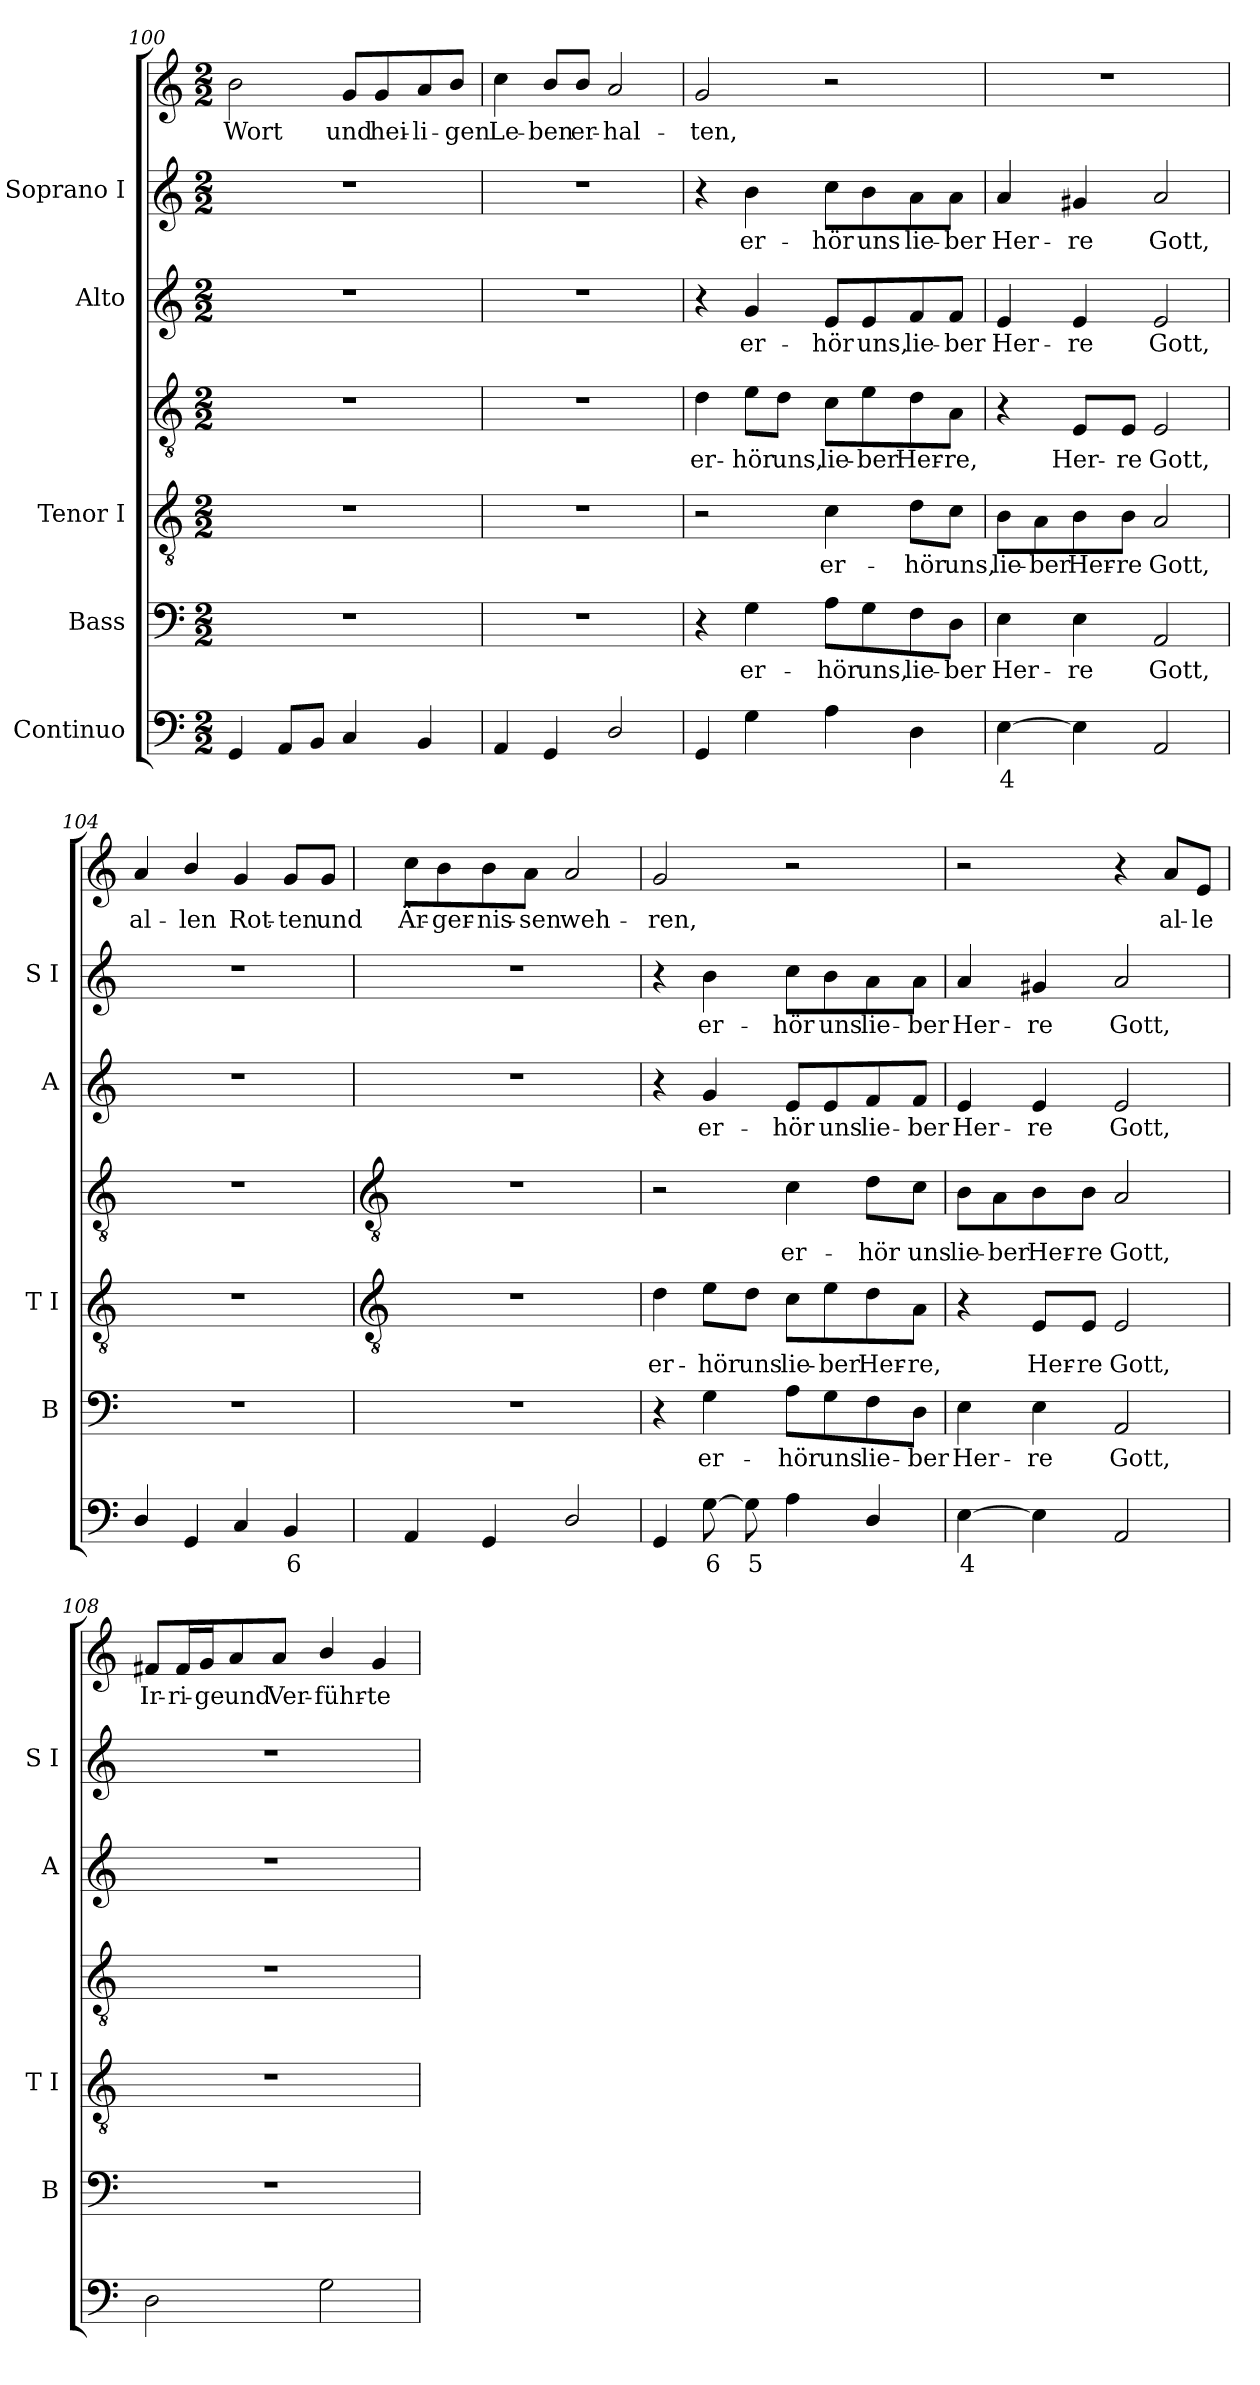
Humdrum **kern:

**kern	**text	**kern	**text	**kern	**text	**kern	**text	**kern	**text	**kern	**text	**kern	**text
*part5	*part5	*part4	*part4	*part3	*part3	*part3	*part3	*part2	*part2	*part1	*part1	*part1	*part1
*staff7	*staff7	*staff6	*staff6	*staff5	*staff5	*staff4	*staff4	*staff3	*staff3	*staff2	*staff2	*staff1	*staff1
*I"Continuo	*	*I"Bass	*	*I"Tenor I	*	*	*	*I"Alto	*	*I"Soprano I	*	*	*
*	*	*I'B	*	*I'T I	*	*	*	*I'A	*	*I'S I	*	*	*
!!LO:LB:g=z
*clefF4	*	*clefF4	*	*clefGv2	*	*clefGv2	*	*clefG2	*	*clefG2	*	*clefG2	*
*k[]	*	*k[]	*	*k[]	*	*k[]	*	*k[]	*	*k[]	*	*k[]	*
*C:	*	*C:	*	*C:	*	*C:	*	*C:	*	*C:	*	*C:	*
*M2/2	*	*M2/2	*	*M2/2	*	*M2/2	*	*M2/2	*	*M2/2	*	*M2/2	*
=100	=100	=100	=100	=100	=100	=100	=100	=100	=100	=100	=100	=100	=100
!	!	!	!	!	!	!	!	!	!	!	!	!	!LO:LY:b
4GG	.	1r	.	1r	.	1r	.	1r	.	1r	.	2b	Wort
8AAL	.	.	.	.	.	.	.	.	.	.	.	.	.
8BBJ	.	.	.	.	.	.	.	.	.	.	.	.	.
!	!	!	!	!	!	!	!	!	!	!	!	!	!LO:LY:b
4C	.	.	.	.	.	.	.	.	.	.	.	8g/L	und
!	!	!	!	!	!	!	!	!	!	!	!	!	!LO:LY:b
.	.	.	.	.	.	.	.	.	.	.	.	8g/	hei-
!	!	!	!	!	!	!	!	!	!	!	!	!	!LO:LY:b
4BB	.	.	.	.	.	.	.	.	.	.	.	8a/	-li-
!	!	!	!	!	!	!	!	!	!	!	!	!	!LO:LY:b
.	.	.	.	.	.	.	.	.	.	.	.	8b/J	-gen
=101	=101	=101	=101	=101	=101	=101	=101	=101	=101	=101	=101	=101	=101
!	!	!	!	!	!	!	!	!	!	!	!	!	!LO:LY:b
4AA	.	1r	.	1r	.	1r	.	1r	.	1r	.	4cc	Le-
!	!	!	!	!	!	!	!	!	!	!	!	!	!LO:LY:b
4GG	.	.	.	.	.	.	.	.	.	.	.	8b/L	-ben
!	!	!	!	!	!	!	!	!	!	!	!	!	!LO:LY:b
.	.	.	.	.	.	.	.	.	.	.	.	8b/J	er-
!	!	!	!	!	!	!	!	!	!	!	!	!	!LO:LY:b
2D/	.	.	.	.	.	.	.	.	.	.	.	2a	-hal-
=102	=102	=102	=102	=102	=102	=102	=102	=102	=102	=102	=102	=102	=102
!	!	!	!	!	!	!	!LO:LY:b	!	!	!	!	!	!LO:LY:b
4GG	.	4r	.	2r	.	4d	er-	4r	.	4r	.	2g	-ten,
!	!	!	!LO:LY:b	!	!	!	!LO:LY:b	!	!LO:LY:b	!	!LO:LY:b	!	!
4G	.	4G	er-	.	.	8e\L	-hör	4g	er-	4b	er-	.	.
!	!	!	!	!	!	!	!LO:LY:b	!	!	!	!	!	!
.	.	.	.	.	.	8d\J	uns,	.	.	.	.	.	.
!	!	!	!LO:LY:b	!	!LO:LY:b	!	!LO:LY:b	!	!LO:LY:b	!	!LO:LY:b	!	!
4A	.	8A\L	-hör	4c	er-	8c\L	lie-	8e/L	-hör	8cc\L	-hör	2r	.
!	!	!	!LO:LY:b	!	!	!	!LO:LY:b	!	!LO:LY:b	!	!LO:LY:b	!	!
.	.	8G\	uns,	.	.	8e\	-ber	8e/	uns,	8b\	uns	.	.
!	!	!	!LO:LY:b	!	!LO:LY:b	!	!LO:LY:b	!	!LO:LY:b	!	!LO:LY:b	!	!
4D	.	8F\	lie-	8d\L	-hör	8d\	Her-	8f/	lie-	8a\	lie-	.	.
!	!	!	!LO:LY:b	!	!LO:LY:b	!	!LO:LY:b	!	!LO:LY:b	!	!LO:LY:b	!	!
.	.	8D\J	-ber	8c\J	uns,	8A\J	-re,	8f/J	-ber	8a\J	-ber	.	.
=103	=103	=103	=103	=103	=103	=103	=103	=103	=103	=103	=103	=103	=103
!	!LO:LY:b	!	!LO:LY:b	!	!LO:LY:b	!	!	!	!LO:LY:b	!	!LO:LY:b	!	!
[4E	4	4E	Her-	8B\L	lie-	4r	.	4e	Her-	4a	Her-	1r	.
!	!	!	!	!	!LO:LY:b	!	!	!	!	!	!	!	!
.	.	.	.	8A\	-ber	.	.	.	.	.	.	.	.
!	!	!	!LO:LY:b	!	!LO:LY:b	!	!LO:LY:b	!	!LO:LY:b	!	!LO:LY:b	!	!
4E]	.	4E	-re	8B\	Her-	8E/L	Her-	4e	-re	4g#X	-re	.	.
!	!	!	!	!	!LO:LY:b	!	!LO:LY:b	!	!	!	!	!	!
.	.	.	.	8B\J	-re	8E/J	-re	.	.	.	.	.	.
!	!	!	!LO:LY:b	!	!LO:LY:b	!	!LO:LY:b	!	!LO:LY:b	!	!LO:LY:b	!	!
2AA	.	2AA	Gott,	2A	Gott,	2E	Gott,	2e	Gott,	2a	Gott,	.	.
=104	=104	=104	=104	=104	=104	=104	=104	=104	=104	=104	=104	=104	=104
!	!	!	!	!	!	!	!	!	!	!	!	!	!LO:LY:b
4D/	.	1r	.	1r	.	1r	.	1r	.	1r	.	4a	al-
!	!	!	!	!	!	!	!	!	!	!	!	!	!LO:LY:b
4GG	.	.	.	.	.	.	.	.	.	.	.	4b/	-len
!	!	!	!	!	!	!	!	!	!	!	!	!	!LO:LY:b
4C	.	.	.	.	.	.	.	.	.	.	.	4g	Rot-
!	!LO:LY:b	!	!	!	!	!	!	!	!	!	!	!	!LO:LY:b
4BB	6	.	.	.	.	.	.	.	.	.	.	8g/L	-ten
!	!	!	!	!	!	!	!	!	!	!	!	!	!LO:LY:b
.	.	.	.	.	.	.	.	.	.	.	.	8g/J	und
!!LO:LB:g=z
=105	=105	=105	=105	=105	=105	=105	=105	=105	=105	=105	=105	=105	=105
*	*	*	*	*clefGv2	*	*clefGv2	*	*	*	*	*	*	*
!	!	!	!	!	!	!	!	!	!	!	!	!	!LO:LY:b
4AA	.	1r	.	1r	.	1r	.	1r	.	1r	.	8cc\L	Är-
!	!	!	!	!	!	!	!	!	!	!	!	!	!LO:LY:b
.	.	.	.	.	.	.	.	.	.	.	.	8b\	-ger-
!	!	!	!	!	!	!	!	!	!	!	!	!	!LO:LY:b
4GG	.	.	.	.	.	.	.	.	.	.	.	8b\	-nis-
!	!	!	!	!	!	!	!	!	!	!	!	!	!LO:LY:b
.	.	.	.	.	.	.	.	.	.	.	.	8a\J	-sen
!	!	!	!	!	!	!	!	!	!	!	!	!	!LO:LY:b
2D/	.	.	.	.	.	.	.	.	.	.	.	2a	weh-
=106	=106	=106	=106	=106	=106	=106	=106	=106	=106	=106	=106	=106	=106
!	!	!	!	!	!LO:LY:b	!	!	!	!	!	!	!	!LO:LY:b
4GG	.	4r	.	4d	er-	2r	.	4r	.	4r	.	2g	-ren,
!	!LO:LY:b	!	!LO:LY:b	!	!LO:LY:b	!	!	!	!LO:LY:b	!	!LO:LY:b	!	!
[8GL	6	4G	er-	8e\L	-hör	.	.	4g	er-	4b	er-	.	.
!	!LO:LY:b	!	!	!	!LO:LY:b	!	!	!	!	!	!	!	!
8G]	5	.	.	8d\J	uns	.	.	.	.	.	.	.	.
!	!	!	!LO:LY:b	!	!LO:LY:b	!	!LO:LY:b	!	!LO:LY:b	!	!LO:LY:b	!	!
4A	.	8A\L	-hör	8c\L	lie-	4c	er-	8e/L	-hör	8cc\L	-hör	2r	.
!	!	!	!LO:LY:b	!	!LO:LY:b	!	!	!	!LO:LY:b	!	!LO:LY:b	!	!
.	.	8G\	uns	8e\	-ber	.	.	8e/	uns	8b\	uns	.	.
!	!	!	!LO:LY:b	!	!LO:LY:b	!	!LO:LY:b	!	!LO:LY:b	!	!LO:LY:b	!	!
4D/	.	8F\	lie-	8d\	Her-	8d\L	-hör	8f/	lie-	8a\	lie-	.	.
!	!	!	!LO:LY:b	!	!LO:LY:b	!	!LO:LY:b	!	!LO:LY:b	!	!LO:LY:b	!	!
.	.	8D\J	-ber	8A\J	-re,	8c\J	uns	8f/J	-ber	8a\J	-ber	.	.
=107	=107	=107	=107	=107	=107	=107	=107	=107	=107	=107	=107	=107	=107
!	!LO:LY:b	!	!LO:LY:b	!	!	!	!LO:LY:b	!	!LO:LY:b	!	!LO:LY:b	!	!
[4E	4	4E	Her-	4r	.	8B\L	lie-	4e	Her-	4a	Her-	2r	.
!	!	!	!	!	!	!	!LO:LY:b	!	!	!	!	!	!
.	.	.	.	.	.	8A\	-ber	.	.	.	.	.	.
!	!	!	!LO:LY:b	!	!LO:LY:b	!	!LO:LY:b	!	!LO:LY:b	!	!LO:LY:b	!	!
4E]	.	4E	-re	8E/L	Her-	8B\	Her-	4e	-re	4g#X	-re	.	.
!	!	!	!	!	!LO:LY:b	!	!LO:LY:b	!	!	!	!	!	!
.	.	.	.	8E/J	-re	8B\J	-re	.	.	.	.	.	.
!	!	!	!LO:LY:b	!	!LO:LY:b	!	!LO:LY:b	!	!LO:LY:b	!	!LO:LY:b	!	!
2AA	.	2AA	Gott,	2E	Gott,	2A	Gott,	2e	Gott,	2a	Gott,	4r	.
!	!	!	!	!	!	!	!	!	!	!	!	!	!LO:LY:b
.	.	.	.	.	.	.	.	.	.	.	.	8a/L	al-
!	!	!	!	!	!	!	!	!	!	!	!	!	!LO:LY:b
.	.	.	.	.	.	.	.	.	.	.	.	8e/J	-le
=108	=108	=108	=108	=108	=108	=108	=108	=108	=108	=108	=108	=108	=108
!	!	!	!	!	!	!	!	!	!	!	!	!	!LO:LY:b
2D	.	1r	.	1r	.	1r	.	1r	.	1r	.	8f#X/L	Ir-
!	!	!	!	!	!	!	!	!	!	!	!	!	!LO:LY:b
.	.	.	.	.	.	.	.	.	.	.	.	16f#/L	-ri-
!	!	!	!	!	!	!	!	!	!	!	!	!	!LO:LY:b
.	.	.	.	.	.	.	.	.	.	.	.	16g/J	-ge
!	!	!	!	!	!	!	!	!	!	!	!	!	!LO:LY:b
.	.	.	.	.	.	.	.	.	.	.	.	8a/	und
!	!	!	!	!	!	!	!	!	!	!	!	!	!LO:LY:b
.	.	.	.	.	.	.	.	.	.	.	.	8a/J	Ver-
!	!	!	!	!	!	!	!	!	!	!	!	!	!LO:LY:b
2G	.	.	.	.	.	.	.	.	.	.	.	4b/	-führ-
!	!	!	!	!	!	!	!	!	!	!	!	!	!LO:LY:b
.	.	.	.	.	.	.	.	.	.	.	.	4g	-te
=	=	=	=	=	=	=	=	=	=	=	=	=	=
*-	*-	*-	*-	*-	*-	*-	*-	*-	*-	*-	*-	*-	*-
